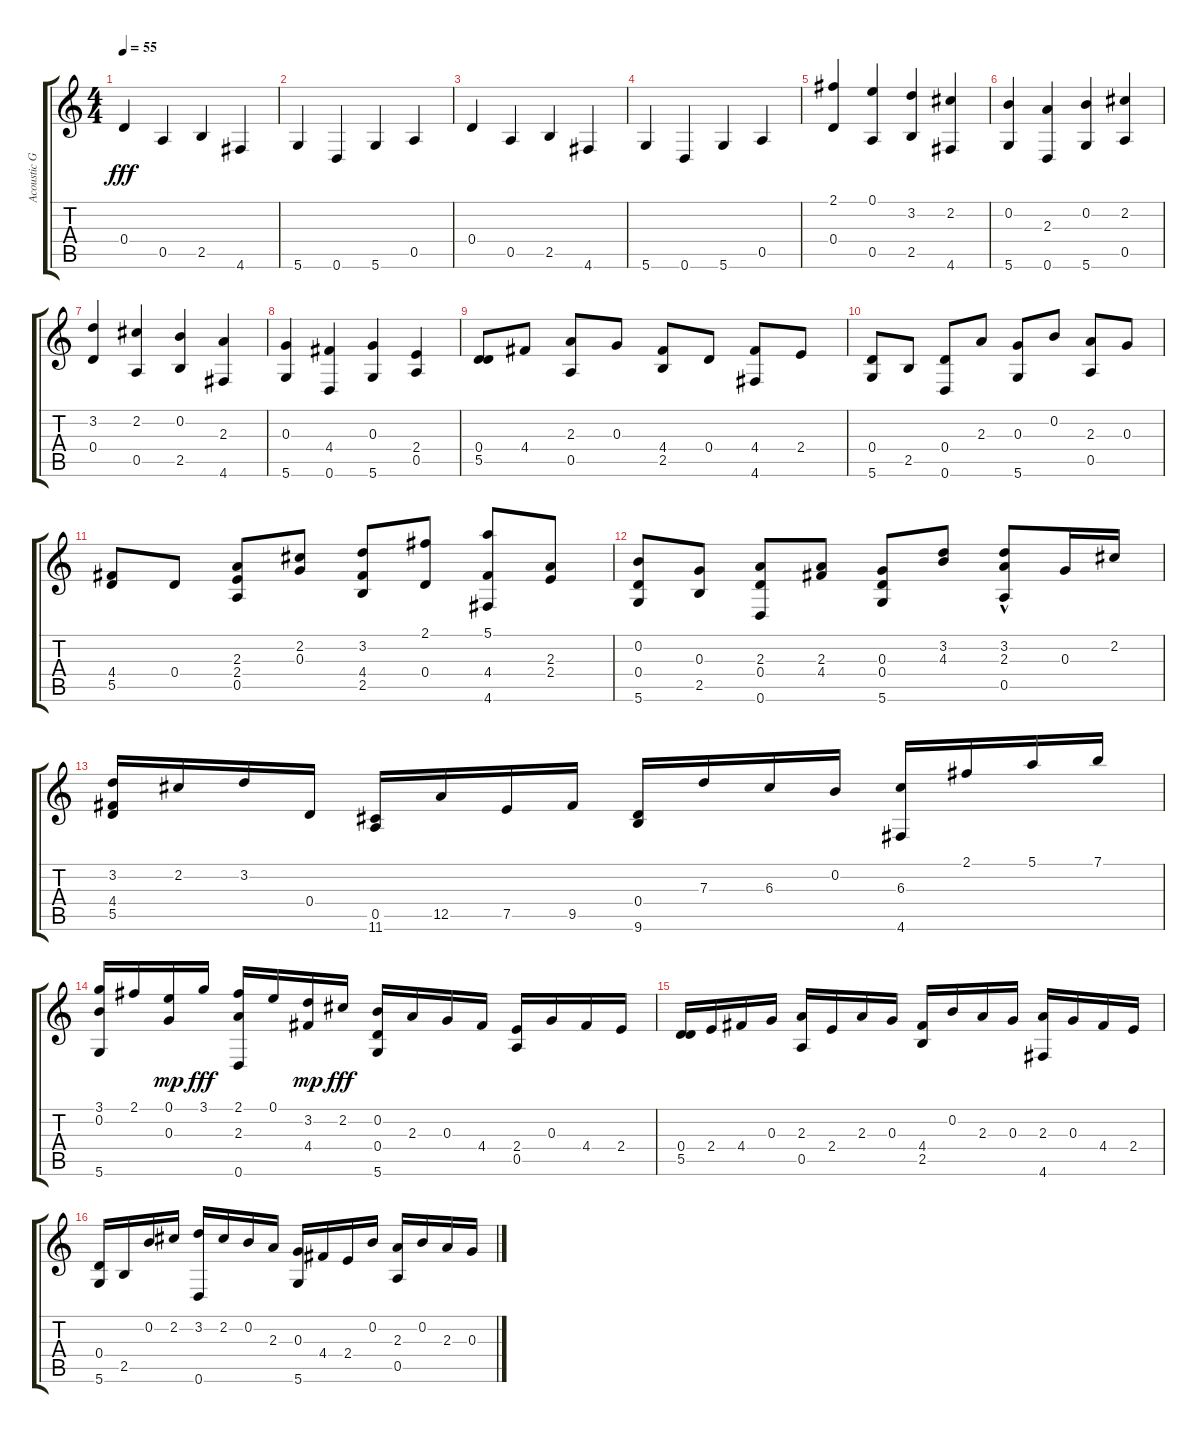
\track ("Acoustic Guitar 1" "Acoustic G") {instrument acousticguitarnylon}
\staff {score tabs}
\tuning (E4 B3 G3 D3 A2 D2) {hide}
\ts (4 4)
\tempo 55
\clef g2
\ks c
0.4.4{dy fff instrument acousticguitarnylon} 0.5.4 2.5.4 4.6.4 |
5.6.4 0.6.4 5.6.4 0.5.4 |
0.4.4 0.5.4 2.5.4 4.6.4 |
5.6.4 0.6.4 5.6.4 0.5.4 |
(2.1 0.4).4 (0.1 0.5).4 (3.2 2.5).4 (2.2 4.6).4 |
(0.2 5.6).4 (2.3 0.6).4 (0.2 5.6).4 (2.2 0.5).4 |
(3.2 0.4).4 (2.2 0.5).4 (0.2 2.5).4 (2.3 4.6).4 |
(0.3 5.6).4 (4.4 0.6).4 (0.3 5.6).4 (2.4 0.5).4 |
(0.4 5.5).8 4.4.8 (2.3 0.5).8 0.3.8 (4.4 2.5).8 0.4.8 (4.4 4.6).8 2.4.8 |
(0.4 5.6).8 2.5.8 (0.4 0.6).8 2.3.8 (0.3 5.6).8 0.2.8 (2.3 0.5).8 0.3.8 |
(4.4 5.5).8 0.4.8 (2.3 2.4 0.5).8 (2.2 0.3).8 (3.2 4.4 2.5).8 (2.1 0.4).8 (5.1 4.4 4.6).8 (2.3 2.4).8 |
(0.2 0.4 5.6).8 (0.3 2.5).8 (2.3 0.4 0.6).8 (2.3 4.4).8 (0.3 0.4 5.6).8 (3.2 4.3).8 (3.2{hac} 2.3 0.5).8 0.3.16 2.2.16 |
(3.2 4.4 5.5).16 2.2.16 3.2.16 0.4.16 (0.5 11.6).16 12.5.16 7.5.16 9.5.16 (0.4 9.6).16 7.3.16 6.3.16 0.2.16 (6.3 4.6).16 2.1.16 5.1.16 7.1.16 |
(3.1 0.2 5.6).16 2.1.16 (0.1 0.3).16{dy mp} 3.1.16{dy fff} (2.1 2.3 0.6).16 0.1.16 (3.2 4.4).16{dy mp} 2.2.16{dy fff} (0.2 0.4 5.6).16 2.3.16 0.3.16 4.4.16 (2.4 0.5).16 0.3.16 4.4.16 2.4.16 |
(0.4 5.5).16 2.4.16 4.4.16 0.3.16 (2.3 0.5).16 2.4.16 2.3.16 0.3.16 (4.4 2.5).16 0.2.16 2.3.16 0.3.16 (2.3 4.6).16 0.3.16 4.4.16 2.4.16 |
(0.4 5.6).16 2.5.16 0.2.16 2.2.16 (3.2 0.6).16 2.2.16 0.2.16 2.3.16 (0.3 5.6).16 4.4.16 2.4.16 0.2.16 (2.3 0.5).16 0.2.16 2.3.16 0.3.16
